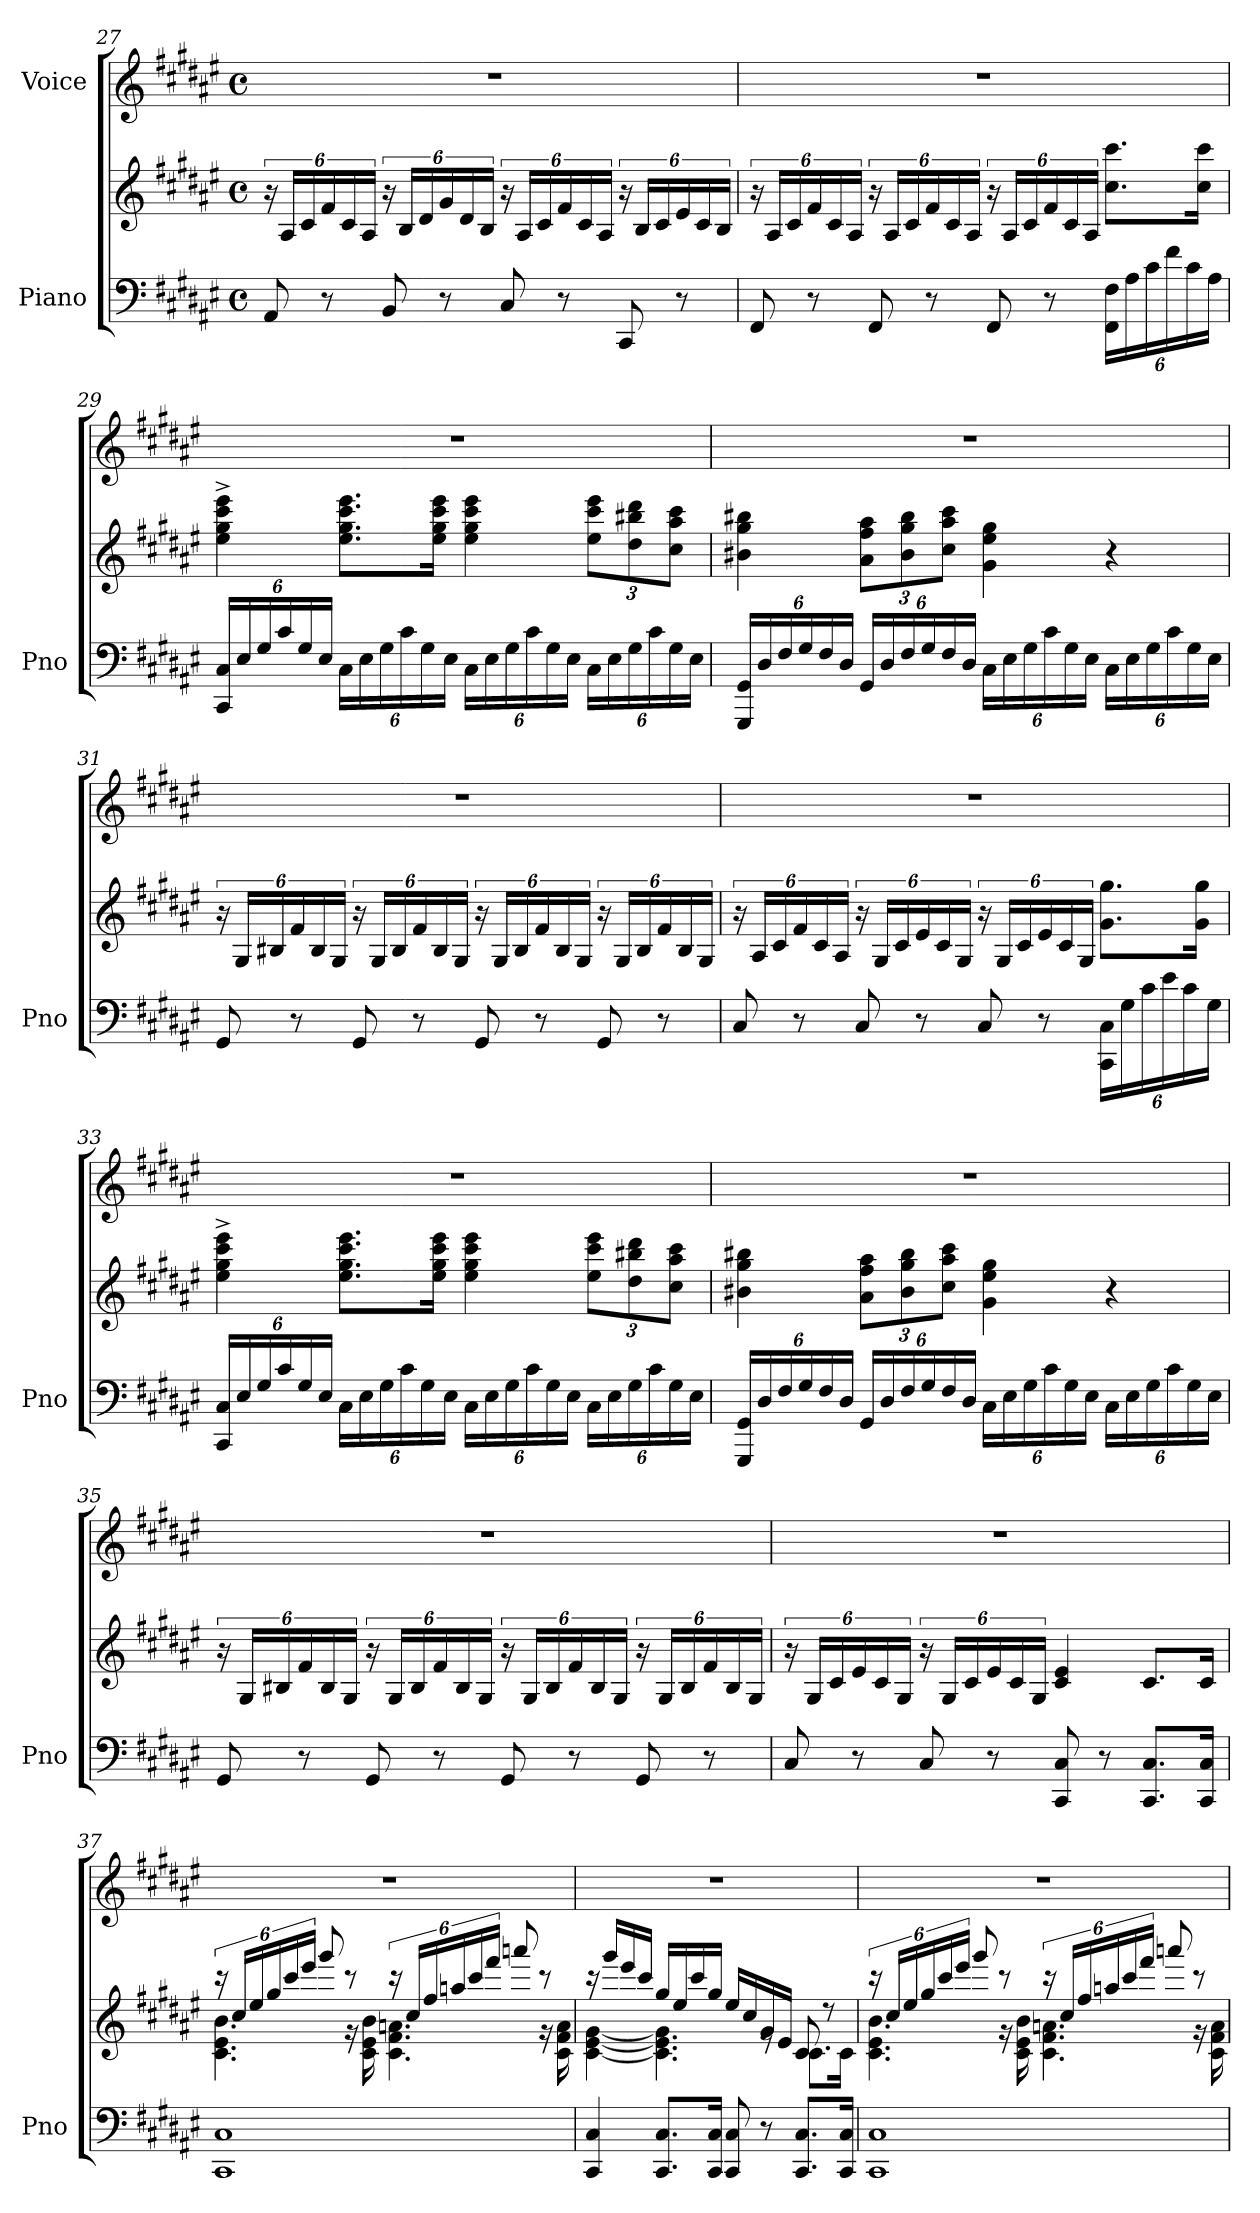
**kern	**kern	**kern
*part2	*part2	*part1
*staff3	*staff2	*staff1
*I"Piano	*	*I"Voice
*I'Pno	*	*
!!LO:LB:g=z
*clefF4	*clefG2	*clefG2
*k[f#c#g#d#a#e#]	*k[f#c#g#d#a#e#]	*k[f#c#g#d#a#e#]
*M4/4	*M4/4	*M4/4
*met(c)	*met(c)	*met(c)
=27	=27	=27
8AA#/	24r	1r
.	24A#/LL	.
.	24c#/	.
8r	24f#/	.
.	24c#/	.
.	24A#/JJ	.
8BB/	24r	.
.	24B/LL	.
.	24d#/	.
8r	24g#/	.
.	24d#/	.
.	24B/JJ	.
8C#/	24r	.
.	24A#/LL	.
.	24c#/	.
8r	24f#/	.
.	24c#/	.
.	24A#/JJ	.
8CC#/	24r	.
.	24B/LL	.
.	24c#/	.
8r	24e#/	.
.	24c#/	.
.	24B/JJ	.
!!LO:PB:g=z
=28	=28	=28
8FF#/	24r	1r
.	24A#/LL	.
.	24c#/	.
8r	24f#/	.
.	24c#/	.
.	24A#/JJ	.
8FF#/	24r	.
.	24A#/LL	.
.	24c#/	.
8r	24f#/	.
.	24c#/	.
.	24A#/JJ	.
8FF#/	24r	.
.	24A#/LL	.
.	24c#/	.
8r	24f#/	.
.	24c#/	.
.	24A#/JJ	.
*Xbrackettup	*	*
24FF#\ 24F#\LL	8.cc#\ 8.ccc#\L	.
24A#\	.	.
24c#\	.	.
24f#\	.	.
24c#\	.	.
.	16cc#\ 16ccc#\Jk	.
24A#\JJ	.	.
!!LO:LB:g=z
=29	=29	=29
24CC#/ 24C#/LL	4ee#\^ 4gg#\^ 4ccc#\^ 4eee#\^	1r
24E#/	.	.
24G#/	.	.
24c#/	.	.
24G#/	.	.
24E#/JJ	.	.
24C#\LL	8.ee#\ 8.gg#\ 8.ccc#\ 8.eee#\L	.
24E#\	.	.
24G#\	.	.
24c#\	.	.
24G#\	.	.
.	16ee#\ 16gg#\ 16ccc#\ 16eee#\Jk	.
24E#\JJ	.	.
24C#\LL	4ee#\ 4gg#\ 4ccc#\ 4eee#\	.
24E#\	.	.
24G#\	.	.
24c#\	.	.
24G#\	.	.
24E#\JJ	.	.
*	*Xbrackettup	*
24C#\LL	12ee#\ 12ccc#\ 12eee#\L	.
24E#\	.	.
24G#\	12dd#\ 12bb#X\ 12ddd#\	.
24c#\	.	.
24G#\	12cc#\ 12aa#\ 12ccc#\J	.
24E#\JJ	.	.
!!LO:LB:g=z
=30	=30	=30
24GGG#/ 24GG#/LL	4b#X\ 4gg#\ 4bb#X\	1r
24D#/	.	.
24F#/	.	.
24G#/	.	.
24F#/	.	.
24D#/JJ	.	.
24GG#/LL	12a#\ 12ff#\ 12aa#\L	.
24D#/	.	.
24F#/	12b#\ 12gg#\ 12bb#\	.
24G#/	.	.
24F#/	12cc#\ 12aa#\ 12ccc#\J	.
24D#/JJ	.	.
24C#\LL	4g#\ 4ee#\ 4gg#\	.
24E#\	.	.
24G#\	.	.
24c#\	.	.
24G#\	.	.
24E#\JJ	.	.
24C#\LL	4r	.
24E#\	.	.
24G#\	.	.
24c#\	.	.
24G#\	.	.
24E#\JJ	.	.
!!LO:PB:g=z
=31	=31	=31
*	*brackettup	*
8GG#/	24r	1r
.	24G#/LL	.
.	24B#X/	.
8r	24f#/	.
.	24B#/	.
.	24G#/JJ	.
8GG#/	24r	.
.	24G#/LL	.
.	24B#/	.
8r	24f#/	.
.	24B#/	.
.	24G#/JJ	.
8GG#/	24r	.
.	24G#/LL	.
.	24B#/	.
8r	24f#/	.
.	24B#/	.
.	24G#/JJ	.
8GG#/	24r	.
.	24G#/LL	.
.	24B#/	.
8r	24f#/	.
.	24B#/	.
.	24G#/JJ	.
!!LO:LB:g=z
=32	=32	=32
8C#/	24r	1r
.	24A#/LL	.
.	24c#/	.
8r	24f#/	.
.	24c#/	.
.	24A#/JJ	.
8C#/	24r	.
.	24G#/LL	.
.	24c#/	.
8r	24e#/	.
.	24c#/	.
.	24G#/JJ	.
8C#/	24r	.
.	24G#/LL	.
.	24c#/	.
8r	24e#/	.
.	24c#/	.
.	24G#/JJ	.
24CC#\ 24C#\LL	8.g#\ 8.gg#\L	.
24G#\	.	.
24c#\	.	.
24e#\	.	.
24c#\	.	.
.	16g#\ 16gg#\Jk	.
24G#\JJ	.	.
!!LO:LB:g=z
=33	=33	=33
24CC#/ 24C#/LL	4ee#\^ 4gg#\^ 4ccc#\^ 4eee#\^	1r
24E#/	.	.
24G#/	.	.
24c#/	.	.
24G#/	.	.
24E#/JJ	.	.
24C#\LL	8.ee#\ 8.gg#\ 8.ccc#\ 8.eee#\L	.
24E#\	.	.
24G#\	.	.
24c#\	.	.
24G#\	.	.
.	16ee#\ 16gg#\ 16ccc#\ 16eee#\Jk	.
24E#\JJ	.	.
24C#\LL	4ee#\ 4gg#\ 4ccc#\ 4eee#\	.
24E#\	.	.
24G#\	.	.
24c#\	.	.
24G#\	.	.
24E#\JJ	.	.
*	*Xbrackettup	*
24C#\LL	12ee#\ 12ccc#\ 12eee#\L	.
24E#\	.	.
24G#\	12dd#\ 12bb#X\ 12ddd#\	.
24c#\	.	.
24G#\	12cc#\ 12aa#\ 12ccc#\J	.
24E#\JJ	.	.
!!LO:PB:g=z
=34	=34	=34
24GGG#/ 24GG#/LL	4b#X\ 4gg#\ 4bb#X\	1r
24D#/	.	.
24F#/	.	.
24G#/	.	.
24F#/	.	.
24D#/JJ	.	.
24GG#/LL	12a#\ 12ff#\ 12aa#\L	.
24D#/	.	.
24F#/	12b#\ 12gg#\ 12bb#\	.
24G#/	.	.
24F#/	12cc#\ 12aa#\ 12ccc#\J	.
24D#/JJ	.	.
24C#\LL	4g#\ 4ee#\ 4gg#\	.
24E#\	.	.
24G#\	.	.
24c#\	.	.
24G#\	.	.
24E#\JJ	.	.
24C#\LL	4r	.
24E#\	.	.
24G#\	.	.
24c#\	.	.
24G#\	.	.
24E#\JJ	.	.
!!LO:LB:g=z
=35	=35	=35
*	*brackettup	*
8GG#/	24r	1r
.	24G#/LL	.
.	24B#X/	.
8r	24f#/	.
.	24B#/	.
.	24G#/JJ	.
8GG#/	24r	.
.	24G#/LL	.
.	24B#/	.
8r	24f#/	.
.	24B#/	.
.	24G#/JJ	.
8GG#/	24r	.
.	24G#/LL	.
.	24B#/	.
8r	24f#/	.
.	24B#/	.
.	24G#/JJ	.
8GG#/	24r	.
.	24G#/LL	.
.	24B#/	.
8r	24f#/	.
.	24B#/	.
.	24G#/JJ	.
!!LO:LB:g=z
=36	=36	=36
8C#/	24r	1r
.	24G#/LL	.
.	24c#/	.
8r	24e#/	.
.	24c#/	.
.	24G#/JJ	.
8C#/	24r	.
.	24G#/LL	.
.	24c#/	.
8r	24e#/	.
.	24c#/	.
.	24G#/JJ	.
8CC#/ 8C#/	4c#/ 4e#/	.
8r	.	.
8.CC#/ 8.C#/L	8.c#/L	.
16CC#/ 16C#/Jk	16c#/Jk	.
=37	=37	=37
*	*^	*
1CC# 1C#	24r	4.c#\ 4.e#\ 4.b\	1r
.	24cc#/LL	.	.
.	24ee#/	.	.
.	24gg#/	.	.
.	24ccc#/	.	.
.	24eee#/JJ	.	.
.	8ggg#/	.	.
.	8r	16r	.
.	.	16c#\ 16e#\ 16b\	.
.	24r	4.c#\ 4.f#\ 4.an\	.
.	24cc#/LL	.	.
.	24ff#/	.	.
.	24aan/	.	.
.	24ccc#/	.	.
.	24fff#/JJ	.	.
.	8aaan/	.	.
.	8r	16r	.
.	.	16c#\ 16f#\ 16a\	.
!!LO:PB:g=z
=38	=38	=38	=38
4CC#/ 4C#/	16r	[4c#\ [4e#\ [4g#\	1r
.	16ggg#/LL	.	.
.	16eee#/	.	.
.	16ccc#/JJ	.	.
8.CC#/ 8.C#/L	16gg#/LL	4.c#\] 4.e#\] 4.g#\]	.
.	16ee#/	.	.
.	16ccc#/	.	.
16CC#/ 16C#/Jk	16gg#/JJ	.	.
8CC#/ 8C#/	16ee#/LL	.	.
.	16cc#/	.	.
8r	16g#/	8re	.
.	16e#/JJ	.	.
8.CC#/ 8.C#/L	8c#/	8.c#\L	.
.	8rdd	.	.
16CC#/ 16C#/Jk	.	16c#\Jk	.
!!LO:LB:g=z
=39	=39	=39	=39
1CC# 1C#	24r	4.c#\ 4.e#\ 4.b\	1r
.	24cc#/LL	.	.
.	24ee#/	.	.
.	24gg#/	.	.
.	24ccc#/	.	.
.	24eee#/JJ	.	.
.	8ggg#/	.	.
.	8r	16r	.
.	.	16c#\ 16e#\ 16b\	.
.	24r	4.c#\ 4.f#\ 4.an\	.
.	24cc#/LL	.	.
.	24ff#/	.	.
.	24aan/	.	.
.	24ccc#/	.	.
.	24fff#/JJ	.	.
.	8aaan/	.	.
.	8r	16r	.
.	.	16c#\ 16f#\ 16a\	.
*	*v	*v	*
=	=	=
*-	*-	*-
